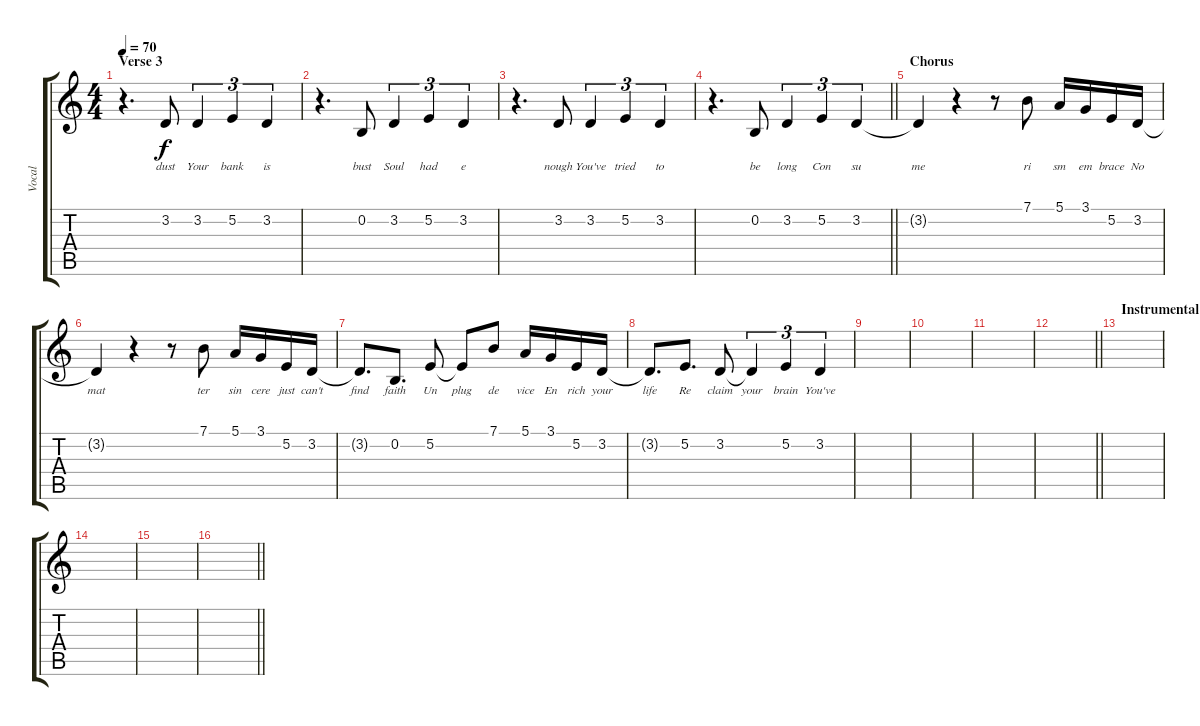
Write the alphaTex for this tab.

\track ("Vocal" "Vocal") {instrument acousticgrandpiano}
\staff {score tabs}
\tuning (E4 B3 G3 D3 A2 E2) {hide}
\ts (4 4)
\section ("" "Verse 3")
\tempo 70
\clef g2
\ks c
r.4{d dy f} 3.2.8{lyrics (0 "dust") lyrics (1 "") lyrics (2 "") lyrics (3 "") lyrics (4 "")} 3.2.4{tu (3 2) lyrics (0 "Your") lyrics (1 "") lyrics (2 "") lyrics (3 "") lyrics (4 "")} 5.2.4{tu (3 2) lyrics (0 "bank") lyrics (1 "") lyrics (2 "") lyrics (3 "") lyrics (4 "")} 3.2.4{tu (3 2) lyrics (0 "is") lyrics (1 "") lyrics (2 "") lyrics (3 "") lyrics (4 "")} |
r.4{d} 0.2.8{lyrics (0 "bust") lyrics (1 "") lyrics (2 "") lyrics (3 "") lyrics (4 "")} 3.2.4{tu (3 2) lyrics (0 "Soul") lyrics (1 "") lyrics (2 "") lyrics (3 "") lyrics (4 "")} 5.2.4{tu (3 2) lyrics (0 "had") lyrics (1 "") lyrics (2 "") lyrics (3 "") lyrics (4 "")} 3.2.4{tu (3 2) lyrics (0 "e") lyrics (1 "") lyrics (2 "") lyrics (3 "") lyrics (4 "")} |
r.4{d} 3.2.8{lyrics (0 "nough") lyrics (1 "") lyrics (2 "") lyrics (3 "") lyrics (4 "")} 3.2.4{tu (3 2) lyrics (0 "You've") lyrics (1 "") lyrics (2 "") lyrics (3 "") lyrics (4 "")} 5.2.4{tu (3 2) lyrics (0 "tried") lyrics (1 "") lyrics (2 "") lyrics (3 "") lyrics (4 "")} 3.2.4{tu (3 2) lyrics (0 "to") lyrics (1 "") lyrics (2 "") lyrics (3 "") lyrics (4 "")} |
\barLineRight lightlight
r.4{d} 0.2.8{lyrics (0 "be") lyrics (1 "") lyrics (2 "") lyrics (3 "") lyrics (4 "")} 3.2.4{tu (3 2) lyrics (0 "long") lyrics (1 "") lyrics (2 "") lyrics (3 "") lyrics (4 "")} 5.2.4{tu (3 2) lyrics (0 "Con") lyrics (1 "") lyrics (2 "") lyrics (3 "") lyrics (4 "")} 3.2.4{tu (3 2) lyrics (0 "su") lyrics (1 "") lyrics (2 "") lyrics (3 "") lyrics (4 "")} |
\section ("" "Chorus")
3.2{t}.4{lyrics (0 "me") lyrics (1 "") lyrics (2 "") lyrics (3 "") lyrics (4 "")} r.4 r.8 7.1.8{lyrics (0 "ri") lyrics (1 "") lyrics (2 "") lyrics (3 "") lyrics (4 "")} 5.1.16{lyrics (0 "sm") lyrics (1 "") lyrics (2 "") lyrics (3 "") lyrics (4 "")} 3.1.16{lyrics (0 "em") lyrics (1 "") lyrics (2 "") lyrics (3 "") lyrics (4 "")} 5.2.16{lyrics (0 "brace") lyrics (1 "") lyrics (2 "") lyrics (3 "") lyrics (4 "")} 3.2.16{lyrics (0 "No") lyrics (1 "") lyrics (2 "") lyrics (3 "") lyrics (4 "")} |
3.2{t}.4{lyrics (0 "mat") lyrics (1 "") lyrics (2 "") lyrics (3 "") lyrics (4 "")} r.4 r.8 7.1.8{lyrics (0 "ter") lyrics (1 "") lyrics (2 "") lyrics (3 "") lyrics (4 "")} 5.1.16{lyrics (0 "sin") lyrics (1 "") lyrics (2 "") lyrics (3 "") lyrics (4 "")} 3.1.16{lyrics (0 "cere") lyrics (1 "") lyrics (2 "") lyrics (3 "") lyrics (4 "")} 5.2.16{lyrics (0 "just") lyrics (1 "") lyrics (2 "") lyrics (3 "") lyrics (4 "")} 3.2.16{lyrics (0 "can't") lyrics (1 "") lyrics (2 "") lyrics (3 "") lyrics (4 "")} |
3.2{t}.8{d lyrics (0 "find") lyrics (1 "") lyrics (2 "") lyrics (3 "") lyrics (4 "")} 0.2.8{d lyrics (0 "faith") lyrics (1 "") lyrics (2 "") lyrics (3 "") lyrics (4 "")} 5.2.8{lyrics (0 "Un") lyrics (1 "") lyrics (2 "") lyrics (3 "") lyrics (4 "")} 5.2{t}.8{lyrics (0 "plug") lyrics (1 "") lyrics (2 "") lyrics (3 "") lyrics (4 "")} 7.1.8{lyrics (0 "de") lyrics (1 "") lyrics (2 "") lyrics (3 "") lyrics (4 "")} 5.1.16{lyrics (0 "vice") lyrics (1 "") lyrics (2 "") lyrics (3 "") lyrics (4 "")} 3.1.16{lyrics (0 "En") lyrics (1 "") lyrics (2 "") lyrics (3 "") lyrics (4 "")} 5.2.16{lyrics (0 "rich") lyrics (1 "") lyrics (2 "") lyrics (3 "") lyrics (4 "")} 3.2.16{lyrics (0 "your") lyrics (1 "") lyrics (2 "") lyrics (3 "") lyrics (4 "")} |
3.2{t}.8{d lyrics (0 "life") lyrics (1 "") lyrics (2 "") lyrics (3 "") lyrics (4 "")} 5.2.8{d lyrics (0 "Re") lyrics (1 "") lyrics (2 "") lyrics (3 "") lyrics (4 "")} 3.2.8{lyrics (0 "claim") lyrics (1 "") lyrics (2 "") lyrics (3 "") lyrics (4 "")} 3.2{t}.4{tu (3 2) lyrics (0 "your") lyrics (1 "") lyrics (2 "") lyrics (3 "") lyrics (4 "")} 5.2.4{tu (3 2) lyrics (0 "brain") lyrics (1 "") lyrics (2 "") lyrics (3 "") lyrics (4 "")} 3.2.4{tu (3 2) lyrics (0 "You've") lyrics (1 "") lyrics (2 "") lyrics (3 "") lyrics (4 "")} |
|
|
|
\barLineRight lightlight
|
\section ("" "Instrumental")
|
|
|
\barLineRight lightlight
